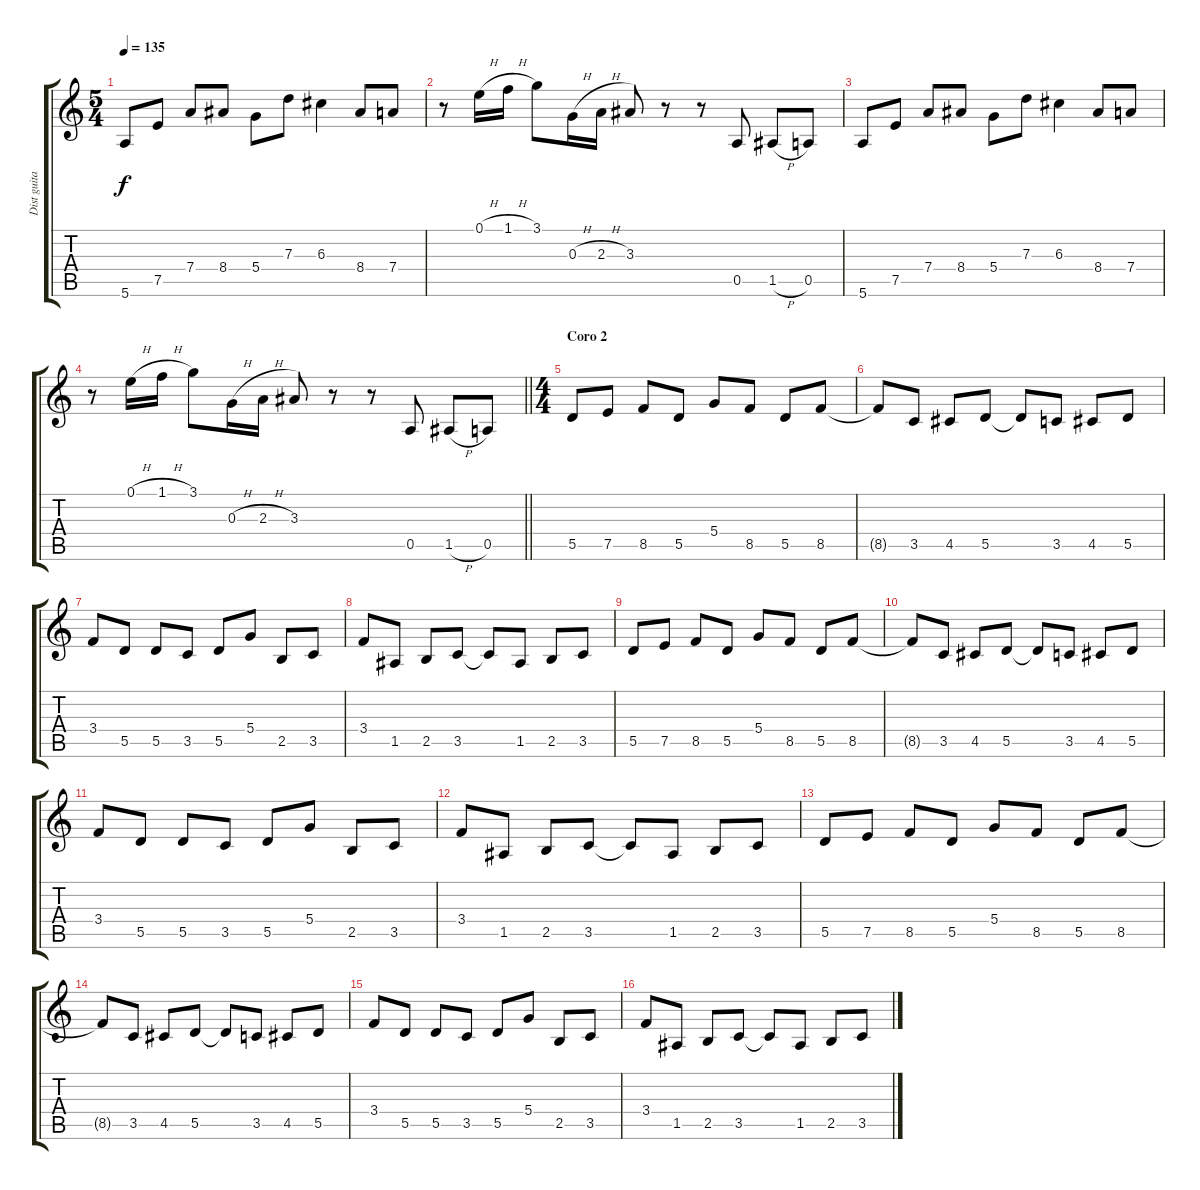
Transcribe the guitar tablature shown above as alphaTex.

\track ("Dist guitar" "Dist guita") {instrument distortionguitar}
\staff {score tabs}
\tuning (E4 B3 G3 D3 A2 E2) {hide}
\ts (5 4)
\tempo 135
\clef g2
\ks c
5.6.8{dy f} 7.5.8 7.4.8 8.4.8 5.4.8 7.3.8 6.3.4 8.4.8 7.4.8 |
r.8 0.1{h}.16 1.1{h}.16 3.1.8 0.3{h}.16 2.3{h}.16 3.3.8 r.8 r.8 0.5.8 1.5{h}.8 0.5.8 |
5.6.8 7.5.8 7.4.8 8.4.8 5.4.8 7.3.8 6.3.4 8.4.8 7.4.8 |
\barLineRight lightlight
r.8 0.1{h}.16 1.1{h}.16 3.1.8 0.3{h}.16 2.3{h}.16 3.3.8 r.8 r.8 0.5.8 1.5{h}.8 0.5.8 |
\ts (4 4)
\section ("" "Coro 2")
\ks aminor
5.5.8 7.5.8 8.5.8 5.5.8 5.4.8 8.5.8 5.5.8 8.5.8 |
8.5{t}.8 3.5.8 4.5.8 5.5.8 5.5{t}.8 3.5.8 4.5.8 5.5.8 |
3.4.8 5.5.8 5.5.8 3.5.8 5.5.8 5.4.8 2.5.8 3.5.8 |
3.4.8 1.5.8 2.5.8 3.5.8 3.5{t}.8 1.5.8 2.5.8 3.5.8 |
5.5.8 7.5.8 8.5.8 5.5.8 5.4.8 8.5.8 5.5.8 8.5.8 |
8.5{t}.8 3.5.8 4.5.8 5.5.8 5.5{t}.8 3.5.8 4.5.8 5.5.8 |
3.4.8 5.5.8 5.5.8 3.5.8 5.5.8 5.4.8 2.5.8 3.5.8 |
3.4.8 1.5.8 2.5.8 3.5.8 3.5{t}.8 1.5.8 2.5.8 3.5.8 |
5.5.8 7.5.8 8.5.8 5.5.8 5.4.8 8.5.8 5.5.8 8.5.8 |
8.5{t}.8 3.5.8 4.5.8 5.5.8 5.5{t}.8 3.5.8 4.5.8 5.5.8 |
3.4.8 5.5.8 5.5.8 3.5.8 5.5.8 5.4.8 2.5.8 3.5.8 |
3.4.8 1.5.8 2.5.8 3.5.8 3.5{t}.8 1.5.8 2.5.8 3.5.8
